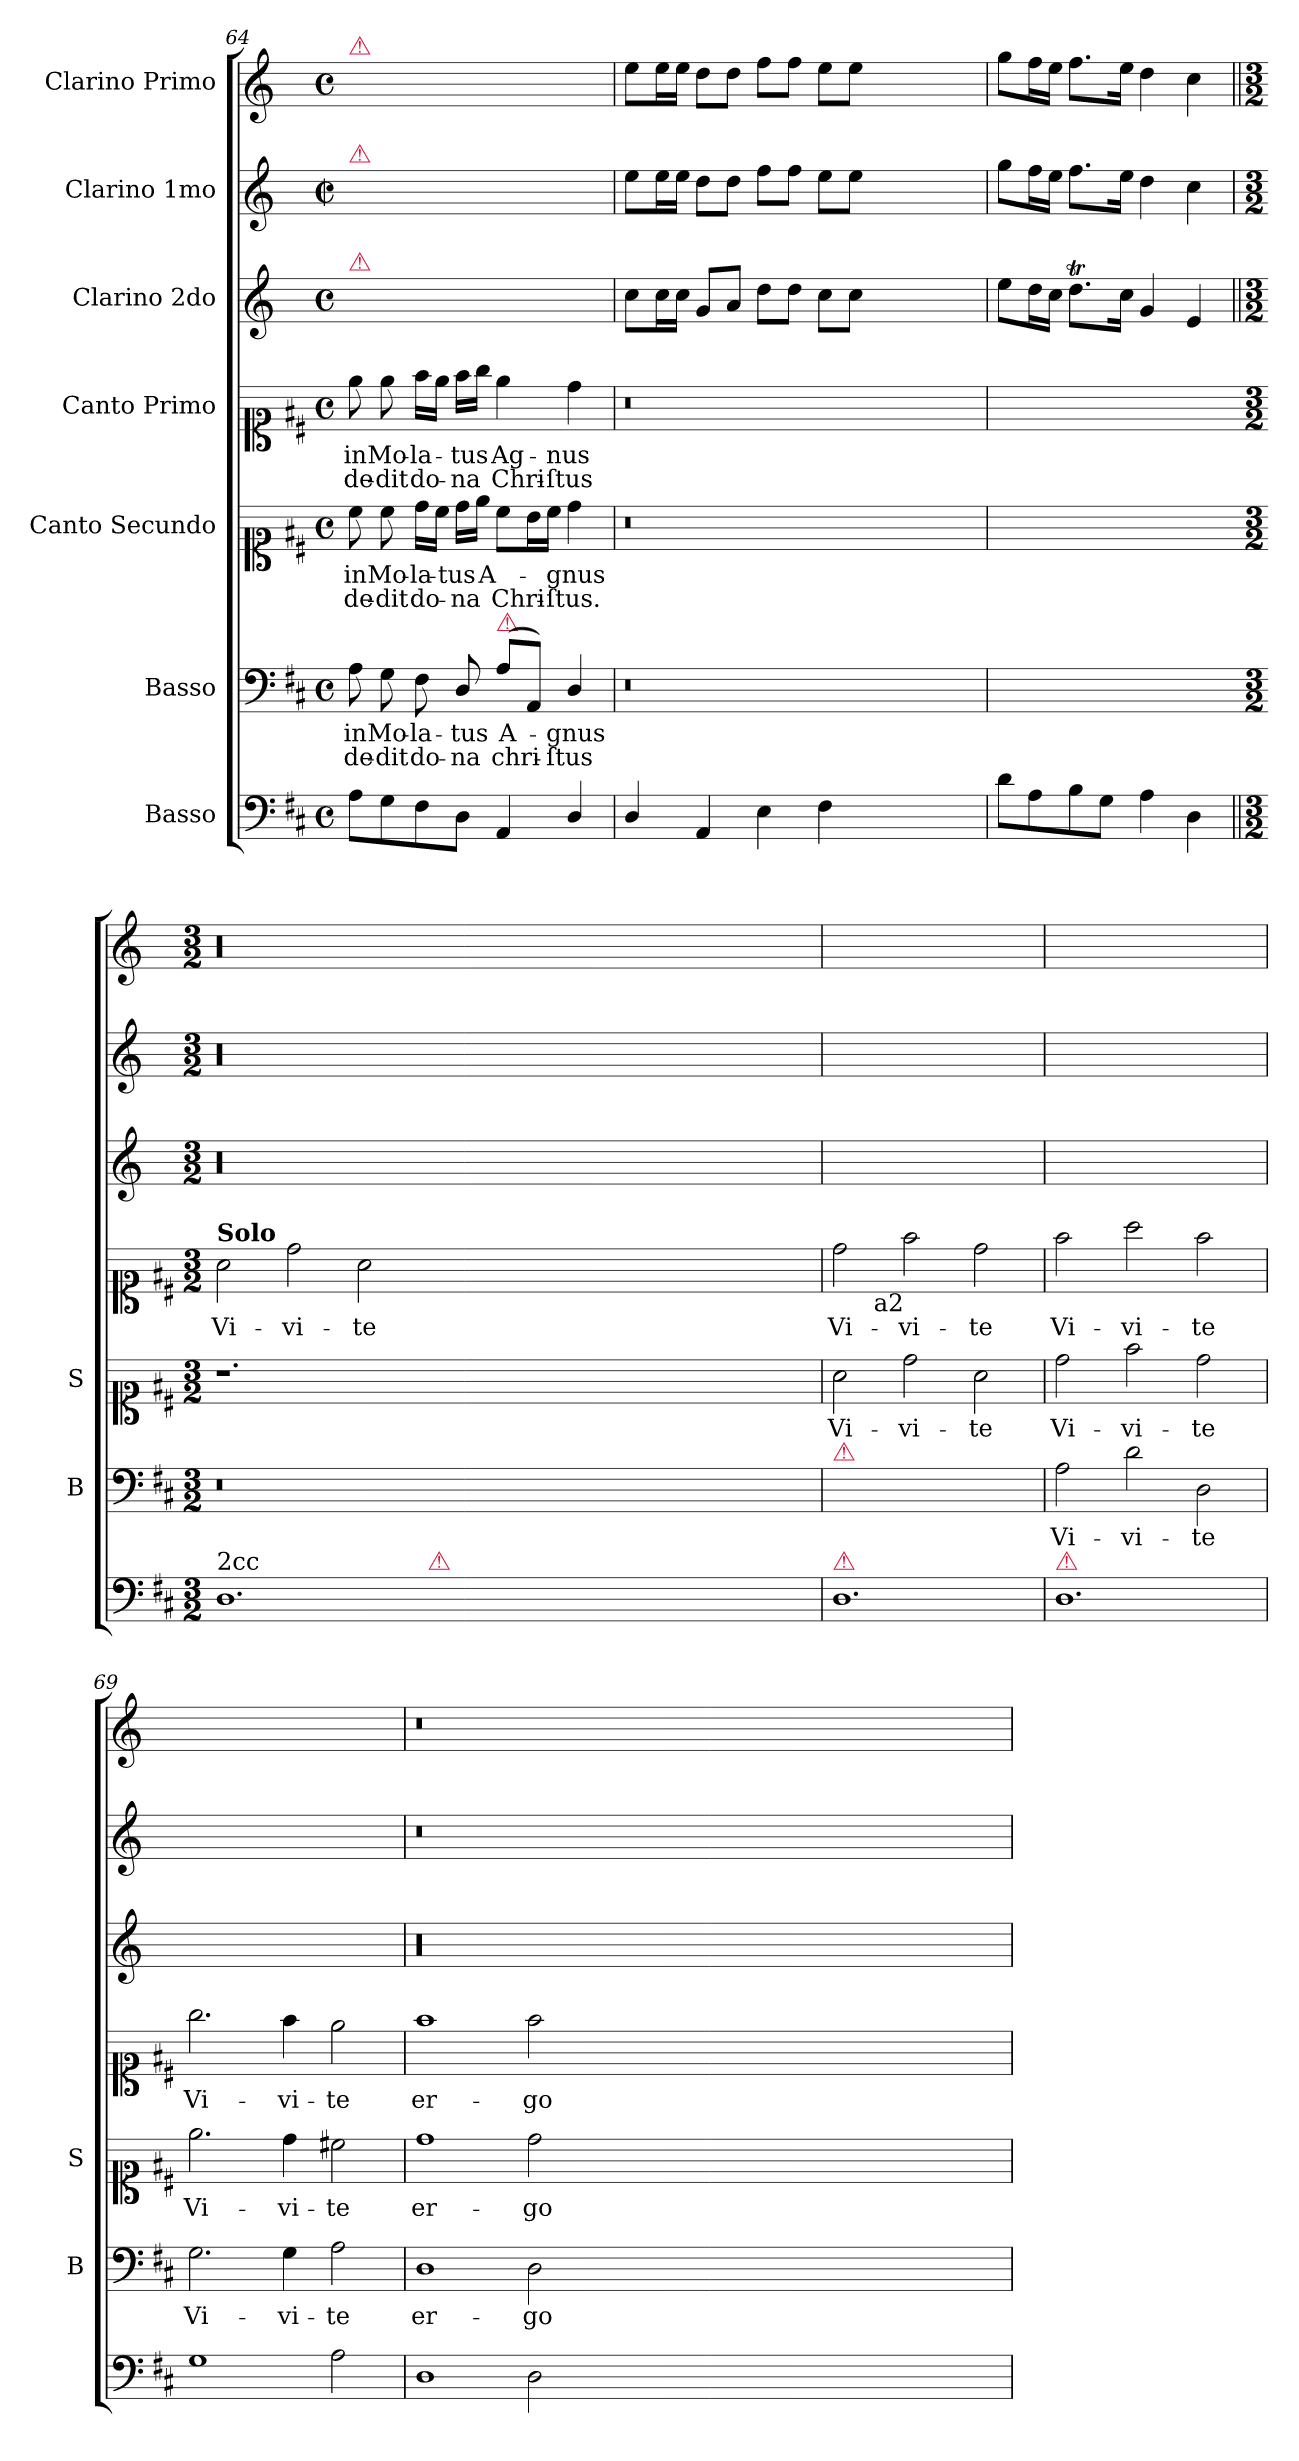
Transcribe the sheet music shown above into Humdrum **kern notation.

**kern	**kern	**text	**text	**kern	**text	**text	**kern	**text	**text	**kern	**kern	**kern
*part7	*part6	*part6	*part6	*part5	*part5	*part5	*part4	*part4	*part4	*part3	*part2	*part1
*staff7	*staff6	*staff6	*staff6	*staff5	*staff5	*staff5	*staff4	*staff4	*staff4	*staff3	*staff2	*staff1
*I"Basso	*I"Basso	*	*	*I"Canto Secundo	*	*	*I"Canto Primo	*	*	*I"Clarino 2do	*I"Clarino 1mo	*I"Clarino Primo
*	*I'B	*	*	*I'S	*	*	*	*	*	*	*	*
*clefF4	*clefF4	*	*	*clefC1	*	*	*clefC1	*	*	*clefG2	*clefG2	*clefG2
*	*	*	*	*	*	*	*	*	*	*ITrd-1c-2	*ITrd-1c-2	*ITrd-1c-2
*k[f#c#]	*k[f#c#]	*	*	*k[f#c#]	*	*	*k[f#c#]	*	*	*k[f#c#]	*k[f#c#]	*k[f#c#]
*M4/4	*M4/4	*	*	*M4/4	*	*	*M4/4	*	*	*M4/4	*M2/2	*M4/4
*met(c)	*met(c)	*	*	*met(c)	*	*	*met(c)	*	*	*met(c)	*met(c|)	*met(c)
=64	=64	=64	=64	=64	=64	=64	=64	=64	=64	=64	=64	=64
8A\L	8A\	in	de-	8cc#\	in	de-	8ee\	in	de-	1ryy	1ryy	1ryy
8G\	8G\	Mo-	-dit	8cc#\	Mo-	-dit	8ee\	Mo-	-dit	.	.	.
8F#\	8F#\	-la-	do-	16dd\LL	-la-	do-	16ff#\LL	-la-	do-	.	.	.
.	.	.	.	16cc#\JJ	.	.	16ee\JJ	.	.	.	.	.
8D\J	8D/	-tus	-na	16dd\LL	-tus	-na	16ff#\LL	-tus	-na	.	.	.
.	.	.	.	16ee\JJ	A-	.	16gg\JJ	.	.	.	.	.
!	!LO:TX:a:color=crimson:t=⚠	!	!	!	!	!	!	!	!	!	!	!
4AA/	(>8A\L	A-	chri-	8cc#\L	.	Chri-	4ee\	Ag-	Chri-	.	.	.
.	8AA/J)	.	.	16b\L	.	.	.	.	.	.	.	.
.	.	.	.	16cc#\JJ	.	.	.	.	.	.	.	.
4D/	4D/	-gnus	-ſtus	4dd\	-gnus	-ſtus.	4dd\	-nus	-ſtus	.	.	.
!	!	!	!	!	!	!	!	!	!	!	!	!LO:TX:a:color=crimson:t=⚠
!	!	!	!	!	!	!	!	!	!	!	!LO:TX:a:color=crimson:t=⚠	!
!	!	!	!	!	!	!	!	!	!	!LO:TX:a:color=crimson:t=⚠	!	!
=65	=65	=65	=65	=65	=65	=65	=65	=65	=65	=65	=65	=65
4D/	0r	.	.	0r	.	.	0r	.	.	8dd\L	8ff#\L	8ff#\L
.	.	.	.	.	.	.	.	.	.	16dd\L	16ff#\L	16ff#\L
.	.	.	.	.	.	.	.	.	.	16dd\JJ	16ff#\JJ	16ff#\JJ
4AA/	.	.	.	.	.	.	.	.	.	8a/L	8ee\L	8ee\L
.	.	.	.	.	.	.	.	.	.	8b/J	8ee\J	8ee\J
4E\	.	.	.	.	.	.	.	.	.	8ee\L	8gg\L	8gg\L
.	.	.	.	.	.	.	.	.	.	8ee\J	8gg\J	8gg\J
4F#\	.	.	.	.	.	.	.	.	.	8dd\L	8ff#\L	8ff#\L
.	.	.	.	.	.	.	.	.	.	8dd\J	8ff#\J	8ff#\J
1ryy	.	.	.	.	.	.	.	.	.	1ryy	1ryy	1ryy
=66	=66	=66	=66	=66	=66	=66	=66	=66	=66	=66	=66	=66
8d\L	1ryy	.	.	1ryy	.	.	1ryy	.	.	8ff#\L	8aa\L	8aa\L
8A\	.	.	.	.	.	.	.	.	.	16ee\L	16gg\L	16gg\L
.	.	.	.	.	.	.	.	.	.	16dd\JJ	16ff#\JJ	16ff#\JJ
8B\	.	.	.	.	.	.	.	.	.	8.eeT\L	8.gg\L	8.gg\L
8G\J	.	.	.	.	.	.	.	.	.	.	.	.
.	.	.	.	.	.	.	.	.	.	16dd\Jk	16ff#\Jk	16ff#\Jk
4A\	.	.	.	.	.	.	.	.	.	4a/	4ee\	4ee\
4D\	.	.	.	.	.	.	.	.	.	4f#/	4dd\	4dd\
=||	=||	=||	=||	=||	=||	=||	=||	=||	=||	=||	=	=||
*M3/2	*M3/2	*	*	*M3/2	*	*	*M3/2	*	*	*M3/2	*M3/2	*M3/2
!	!	!	!	!	!	!	!LO:TX:a:B:t=Solo	!	!	!	!	!
!LO:TX:a:t=2cc	!	!	!	!	!	!	!	!	!	!	!	!
!	!LO:N:vis=0	!	!	!	!	!	!	!	!	!LO:N:vis=00	!LO:N:vis=00	!LO:N:vis=00
1.D	0.r	.	.	1.r	.	.	2a\	Vi-	.	00.r	00.r	00.r
.	.	.	.	.	.	.	2dd\	-vi-	.	.	.	.
.	.	.	.	.	.	.	2a\	-te	.	.	.	.
!LO:TX:a:color=crimson:t=⚠	!	!	!	!	!	!	!	!	!	!	!	!
00ryy	.	.	.	00ryy	.	.	00ryy	.	.	.	.	.
.	0.ryy	.	.	.	.	.	.	.	.	.	.	.
2ryy	.	.	.	2ryy	.	.	2ryy	.	.	.	.	.
=67	=67	=67	=67	=67	=67	=67	=67	=67	=67	=67	=67	=67
!	!	!	!	!	!	!	!	!LO:LY:i	!	!	!	!
1.D	1.ryy	.	.	2a\	Vi-	.	2dd\	Vi-	.	1.ryy	1.ryy	1.ryy
!	!	!	!	!	!	!	!LO:TX:b:rj:t=a2	!	!	!	!	!
!	!	!	!	!	!	!	!	!LO:LY:i	!	!	!	!
.	.	.	.	2dd\	-vi-	.	2ff#\	-vi-	.	.	.	.
!	!	!	!	!	!	!	!	!LO:LY:i	!	!	!	!
.	.	.	.	2a\	-te	.	2dd\	-te	.	.	.	.
!	!LO:TX:a:color=crimson:t=⚠	!	!	!	!	!	!	!	!	!	!	!
!LO:TX:a:color=crimson:t=⚠	!	!	!	!	!	!	!	!	!	!	!	!
=68	=68	=68	=68	=68	=68	=68	=68	=68	=68	=68	=68	=68
!	!	!	!	!	!LO:LY:i	!	!	!	!	!	!	!
1.D	2A\	Vi-	.	2dd\	Vi-	.	2ff#\	Vi-	.	1.ryy	1.ryy	1.ryy
!	!	!	!	!	!LO:LY:i	!	!	!	!	!	!	!
.	2d\	-vi-	.	2ff#\	-vi-	.	2aa\	-vi-	.	.	.	.
!	!	!	!	!	!LO:LY:i	!	!	!	!	!	!	!
.	2D\	-te	.	2dd\	-te	.	2ff#\	-te	.	.	.	.
!LO:TX:a:color=crimson:t=⚠	!	!	!	!	!	!	!	!	!	!	!	!
=69	=69	=69	=69	=69	=69	=69	=69	=69	=69	=69	=69	=69
!	!	!LO:LY:i	!	!	!	!	!	!	!	!	!	!
1G	2.G\	Vi-	.	2.ee\	Vi-	.	2.gg\	Vi-	.	1.ryy	1.ryy	1.ryy
!	!	!LO:LY:i	!	!	!	!	!	!	!	!	!	!
.	4G\	-vi-	.	4dd\	-vi-	.	4ff#\	-vi-	.	.	.	.
!	!	!LO:LY:i	!	!	!	!	!	!	!	!	!	!
2A\	2A\	-te	.	2cc#X\	-te	.	2ee\	-te	.	.	.	.
=70	=70	=70	=70	=70	=70	=70	=70	=70	=70	=70	=70	=70
!	!	!	!	!	!	!	!	!	!	!LO:N:vis=00	!LO:N:vis=0	!LO:N:vis=0
1D	1D	er-	.	1dd	er-	.	1ff#	er-	.	00.r	0.r	0.r
2D\	2D\	-go	.	2dd\	-go	.	2ff#\	-go	.	.	.	.
00ryy	00ryy	.	.	00ryy	.	.	00ryy	.	.	.	.	.
.	.	.	.	.	.	.	.	.	.	.	0.ryy	0.ryy
2ryy	2ryy	.	.	2ryy	.	.	2ryy	.	.	.	.	.
=	=	=	=	=	=	=	=	=	=	=	=	=
*-	*-	*-	*-	*-	*-	*-	*-	*-	*-	*-	*-	*-
